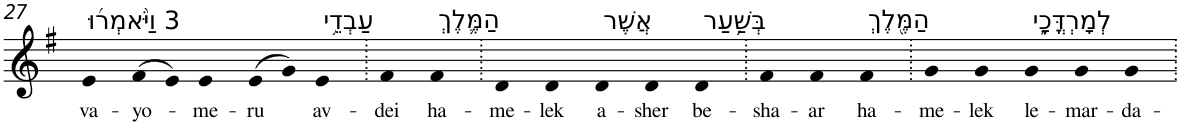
**kern	**text
*part1	*part1
*staff1	*staff1
*I"Piano	*
*I'Pno	*
!!LO:PB:g=z
*clefG2	*
*k[f#]	*
*G:	*
=27	=27
!LO:TX:a:t=3 וַיֹּ֨אמְר֜וּ	!
!	!LO:LY:b
4e	va-
!	!LO:LY:b
(>8f#	-yo-
8e)	.
!	!LO:LY:b
4e	-me-
!	!LO:LY:b
(>8e	-ru
8g)	.
!LO:TX:a:t=עַבְדֵ֥י	!
!	!LO:LY:b
4e	av-
=28.	=28.
!	!LO:LY:b
4f#	-dei
!LO:TX:a:t=הַמֶּ֛לֶךְ	!
!	!LO:LY:b
4f#	ha-
=29.	=29.
!	!LO:LY:b
4d	-me-
!	!LO:LY:b
4d	-lek
!LO:TX:a:t=אֲשֶׁר	!
!	!LO:LY:b
4d	a-
!	!LO:LY:b
4d	-sher
!LO:TX:a:t=בְּשַׁ֥עַר	!
!	!LO:LY:b
4d	be-
=30.	=30.
!	!LO:LY:b
4f#	-sha-
!	!LO:LY:b
4f#	-ar
!LO:TX:a:t=הַמֶּ֖לֶךְ	!
!	!LO:LY:b
4f#	ha-
=31.	=31.
!	!LO:LY:b
4g	-me-
!	!LO:LY:b
4g	-lek
!LO:TX:a:t=לְמָרְדֳּכָ֑י	!
!	!LO:LY:b
4g	le-
!	!LO:LY:b
4g	-mar-
!	!LO:LY:b
4g	-da-
=.	=.
*-	*-
